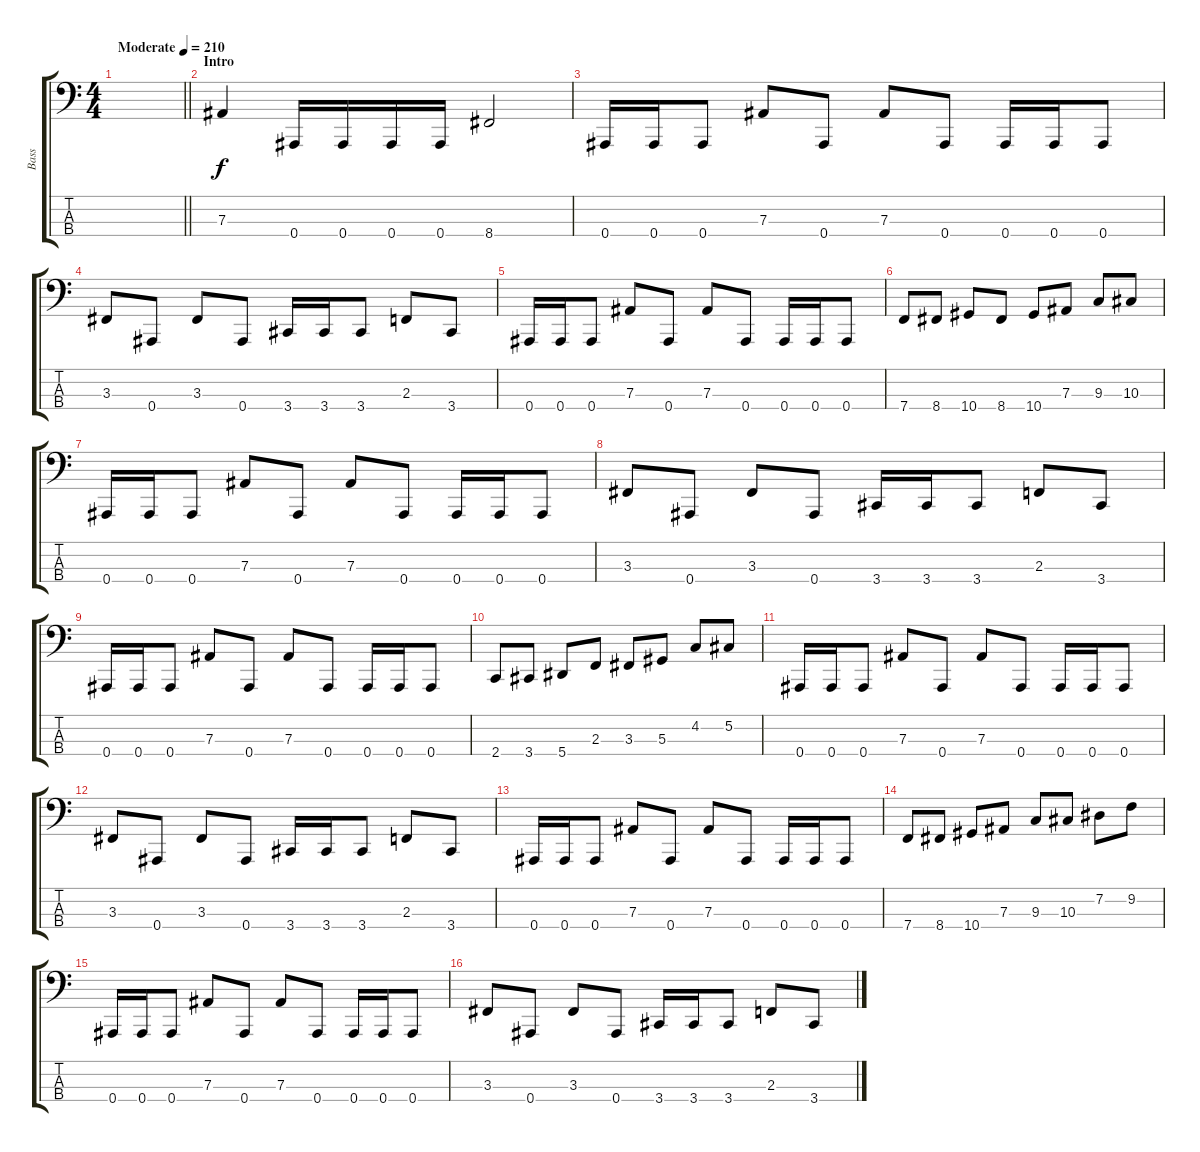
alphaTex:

\track ("Bass" "Bass") {instrument electricbassfinger}
\staff {score tabs}
\tuning (Db2 Ab1 Eb1 Bb0) {hide}
\ts (4 4)
\tempo (210 "Moderate")
\clef f4
\barLineRight lightlight
\ks c
|
\section ("" "Intro")
7.3.4 0.4.16 0.4.16 0.4.16 0.4.16 8.4.2 |
0.4.16 0.4.16 0.4.8 7.3.8 0.4.8 7.3.8 0.4.8 0.4.16 0.4.16 0.4.8 |
3.3.8 0.4.8 3.3.8 0.4.8 3.4.16 3.4.16 3.4.8 2.3.8 3.4.8 |
0.4.16 0.4.16 0.4.8 7.3.8 0.4.8 7.3.8 0.4.8 0.4.16 0.4.16 0.4.8 |
7.4.8 8.4.8 10.4.8 8.4.8 10.4.8 7.3.8 9.3.8 10.3.8 |
0.4.16 0.4.16 0.4.8 7.3.8 0.4.8 7.3.8 0.4.8 0.4.16 0.4.16 0.4.8 |
3.3.8 0.4.8 3.3.8 0.4.8 3.4.16 3.4.16 3.4.8 2.3.8 3.4.8 |
0.4.16 0.4.16 0.4.8 7.3.8 0.4.8 7.3.8 0.4.8 0.4.16 0.4.16 0.4.8 |
2.4.8 3.4.8 5.4.8 2.3.8 3.3.8 5.3.8 4.2.8 5.2.8 |
0.4.16 0.4.16 0.4.8 7.3.8 0.4.8 7.3.8 0.4.8 0.4.16 0.4.16 0.4.8 |
3.3.8 0.4.8 3.3.8 0.4.8 3.4.16 3.4.16 3.4.8 2.3.8 3.4.8 |
0.4.16 0.4.16 0.4.8 7.3.8 0.4.8 7.3.8 0.4.8 0.4.16 0.4.16 0.4.8 |
7.4.8 8.4.8 10.4.8 7.3.8 9.3.8 10.3.8 7.2.8 9.2.8 |
0.4.16 0.4.16 0.4.8 7.3.8 0.4.8 7.3.8 0.4.8 0.4.16 0.4.16 0.4.8 |
3.3.8 0.4.8 3.3.8 0.4.8 3.4.16 3.4.16 3.4.8 2.3.8 3.4.8
